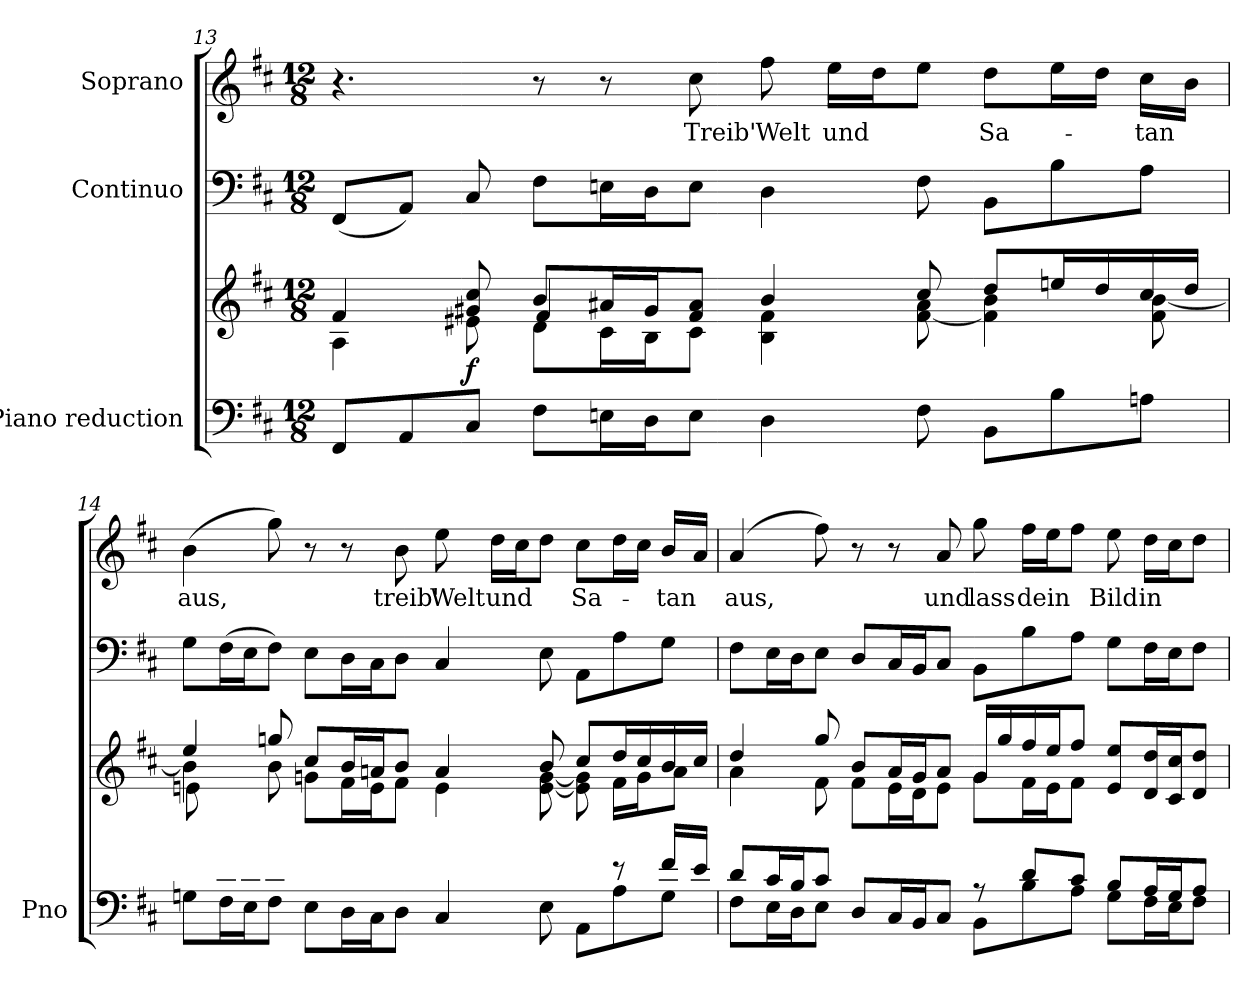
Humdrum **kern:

**kern	**kern	**dynam	**kern	**kern	**text
*part3	*part3	*part3	*part2	*part1	*part1
*staff4	*staff3	*staff3/4	*staff2	*staff1	*staff1
*I"Piano reduction	*	*	*I"Continuo	*I"Soprano	*
*I'Pno	*	*	*	*	*
!!LO:LB:g=z
*clefF4	*clefG2	*	*clefF4	*clefG2	*
*k[f#c#]	*k[f#c#]	*	*k[f#c#]	*k[f#c#]	*
*M12/8	*M12/8	*	*M12/8	*M12/8	*
=13	=13	=13	=13	=13	=13
*	*^	*	*	*	*
*	*	*^	*	*	*	*
8FF#/L	4f#/	4A\	4.ryy	.	(<8FF#/L	4.r	.
8AA/	.	.	.	.	8AA/J)	.	.
!	!	!	!	!LO:DY:b	!	!	!
8C#/J	8g#X/ 8cc#/	8e#X\	.	f	8C#/	.	.
8F#\L	8b/L	8d\L	4f#/	.	8F#\L	8r	.
16En\L	16a#X/L	16c#\L	.	.	16En\L	8r	.
16D\J	16g#/J	16B\J	.	.	16D\J	.	.
!	!	!	!	!	!	!	!LO:LY:b
8E\J	8f#/ 8a#/J	8c#\J	8ryy	.	8E\J	8cc#\	Treib'
!	!	!	!	!	!	!	!LO:LY:b
4D\	4b/	4B\ 4f#\	2.ryy	.	4D\	8ff#\	Welt
!	!	!	!	!	!	!	!LO:LY:b
.	.	.	.	.	.	16ee\LL	und
.	.	.	.	.	.	16dd\J	.
8F#\	8cc#/	[8f#\ 8a#\	.	.	8F#\	8ee\J	.
!	!	!	!	!	!	!	!LO:LY:b
8BB\L	8dd/L	4f#\] 4b\	.	.	8BB\L	8dd\L	Sa-
8B\	16een/L	.	.	.	8B\	16ee\L	.
.	16dd/	.	.	.	.	16dd\JJ	.
!	!	!	!	!	!	!	!LO:LY:b
8An\J	16cc#/	8f#\ [8b\	.	.	8A\J	16cc#\LL	-tan
.	16dd/JJ	.	.	.	.	16b\JJ	.
=14	=14	=14	=14	=14	=14	=14	=14
*^	*	*	*	*	*	*	*
!	!	!	!	!	!	!	!	!LO:LY:b
8ryy	8Gn\L	4ee/	4b\]	8en\L	.	8G\L	(>4b\	aus,
16d/L	16F#\L	.	.	1ryy	.	(>16F#\L	.	.
16c#/J	16E\J	.	.	.	.	16E\J	.	.
8d/J	8F#\J	8ggn/	8b\	.	.	8F#\J)	8gg\)	.
4.ryy	8E\L	8cc#/L	8gn\L	.	.	8E\L	8r	.
.	16D\L	16b/L	16f#\L	.	.	16D\L	8r	.
.	16C#\J	16an/J	16e\J	.	.	16C#\J	.	.
!	!	!	!	!	!	!	!	!LO:LY:b
.	8D\J	8b/J	8f#\J	.	.	8D\J	8b\	treib'
!	!	!	!	!	!	!	!	!LO:LY:b
4.ryy	4C#/	4a/	4e\	.	.	4C#/	8ee\	Welt
!	!	!	!	!	!	!	!	!LO:LY:b
.	.	.	.	.	.	.	16dd\LL	und
.	.	.	.	.	.	.	16cc#\J	.
.	8E\	8b/	[8e\ [8g\	.	.	8E\	8dd\J	.
!	!	!	!	!	!	!	!	!LO:LY:b
8ryy	8AA\L	8cc#/L	8e\] 8g\]	4.ryy	.	8AA\L	8cc#\L	Sa-
8re	8A\	16dd/L	16f#\LL	.	.	8A\	16dd\L	.
.	.	16cc#/	16g\J	.	.	.	16cc#\JJ	.
!	!	!	!	!	!	!	!	!LO:LY:b
16f#/LL	8G\J	16b/	8a\J	.	.	8G\J	16b/LL	-tan
16e/JJ	.	16cc#/JJ	.	.	.	.	16a/JJ	.
*	*	*	*v	*v	*	*	*	*
!!LO:LB:g=z
=15	=15	=15	=15	=15	=15	=15	=15
!	!	!	!	!	!	!	!LO:LY:b
8d/L	8F#\L	4dd/	4a\	.	8F#\L	(>4a/	aus,
16c#/L	16E\L	.	.	.	16E\L	.	.
16B/J	16D\J	.	.	.	16D\J	.	.
8c#/J	8E\J	8gg/	8f#\	.	8E\J	8ff#\)	.
8D/L	4.ryy	8b/L	8f#\L	.	8D/L	8r	.
16C#/L	.	16a/L	16e\L	.	16C#/L	8r	.
16BB/J	.	16g/J	16d\J	.	16BB/J	.	.
!	!	!	!	!	!	!	!LO:LY:b
8C#/J	.	8a/J	8e\J	.	8C#/J	8a/	und
!	!	!	!	!	!	!	!LO:LY:b
8r	8BB\L	16g/LL	8g\L	.	8BB\L	8gg\	lass
.	.	16gg/	.	.	.	.	.
!	!	!	!	!	!	!	!LO:LY:b
8d/L	8B\	16ff#/	16f#\L	.	8B\	16ff#\LL	dein
.	.	16ee/J	16e\J	.	.	16ee\J	.
8c#/J	8A\J	8ff#/J	8f#\J	.	8A\J	8ff#\J	.
!	!	!	!	!	!	!	!LO:LY:b
8B/L	8G\L	8e/ 8ee/L	4.ryy	.	8G\L	8ee\	Bild
!	!	!	!	!	!	!	!LO:LY:b
16A/L	16F#\L	16d/ 16dd/L	.	.	16F#\L	16dd\LL	in
16G/J	16E\J	16c#/ 16cc#/J	.	.	16E\J	16cc#\J	.
8A/J	8F#\J	8d/ 8dd/J	.	.	8F#\J	8dd\J	.
*v	*v	*	*	*	*	*	*
*	*v	*v	*	*	*	*
=	=	=	=	=	=
*-	*-	*-	*-	*-	*-
